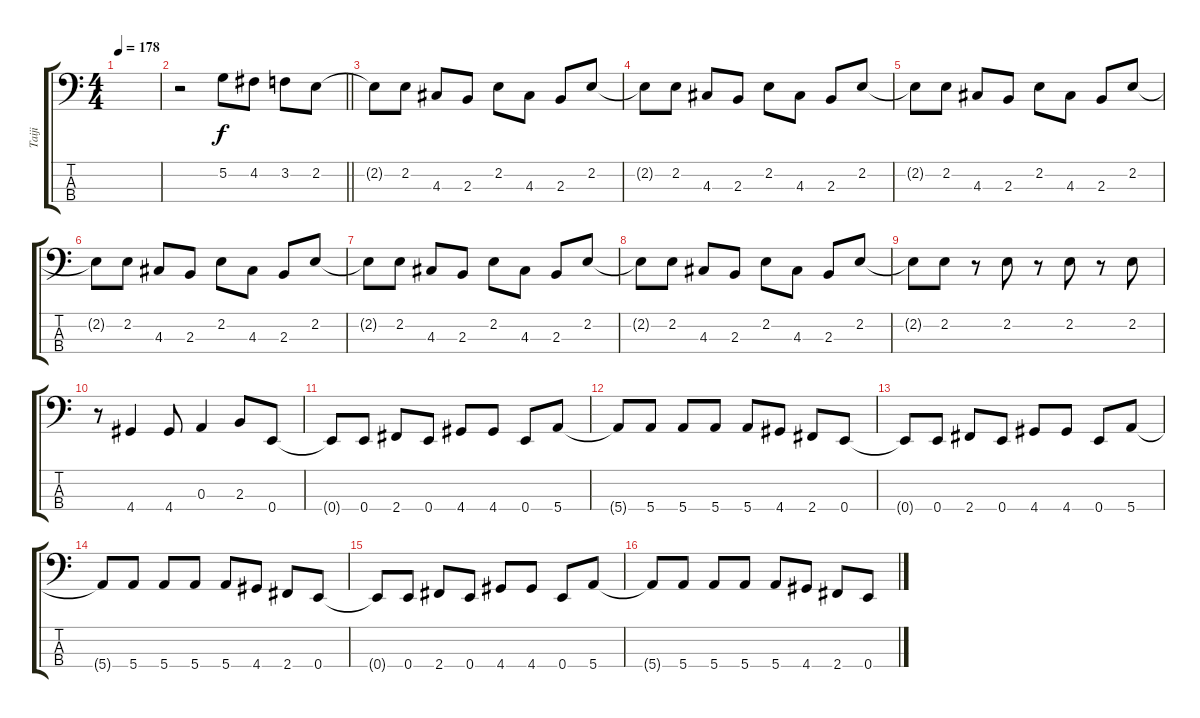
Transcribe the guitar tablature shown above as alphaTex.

\track ("Taiji" "Taiji") {instrument electricbassfinger}
\staff {score tabs}
\tuning (G2 D2 A1 E1) {hide}
\ts (4 4)
\tempo 178
\clef f4
\ks c
|
\barLineRight lightlight
r.2 5.2.8 4.2.8 3.2.8 2.2.8 |
2.2{t}.8 2.2.8 4.3.8 2.3.8 2.2.8 4.3.8 2.3.8 2.2.8 |
2.2{t}.8 2.2.8 4.3.8 2.3.8 2.2.8 4.3.8 2.3.8 2.2.8 |
2.2{t}.8 2.2.8 4.3.8 2.3.8 2.2.8 4.3.8 2.3.8 2.2.8 |
2.2{t}.8 2.2.8 4.3.8 2.3.8 2.2.8 4.3.8 2.3.8 2.2.8 |
2.2{t}.8 2.2.8 4.3.8 2.3.8 2.2.8 4.3.8 2.3.8 2.2.8 |
2.2{t}.8 2.2.8 4.3.8 2.3.8 2.2.8 4.3.8 2.3.8 2.2.8 |
2.2{t}.8 2.2.8 r.8 2.2.8 r.8 2.2.8 r.8 2.2.8 |
r.8 4.4.4 4.4.8 0.3.4 2.3.8 0.4.8 |
0.4{t}.8 0.4.8 2.4.8 0.4.8 4.4.8 4.4.8 0.4.8 5.4.8 |
5.4{t}.8 5.4.8 5.4.8 5.4.8 5.4.8 4.4.8 2.4.8 0.4.8 |
0.4{t}.8 0.4.8 2.4.8 0.4.8 4.4.8 4.4.8 0.4.8 5.4.8 |
5.4{t}.8 5.4.8 5.4.8 5.4.8 5.4.8 4.4.8 2.4.8 0.4.8 |
0.4{t}.8 0.4.8 2.4.8 0.4.8 4.4.8 4.4.8 0.4.8 5.4.8 |
5.4{t}.8 5.4.8 5.4.8 5.4.8 5.4.8 4.4.8 2.4.8 0.4.8
